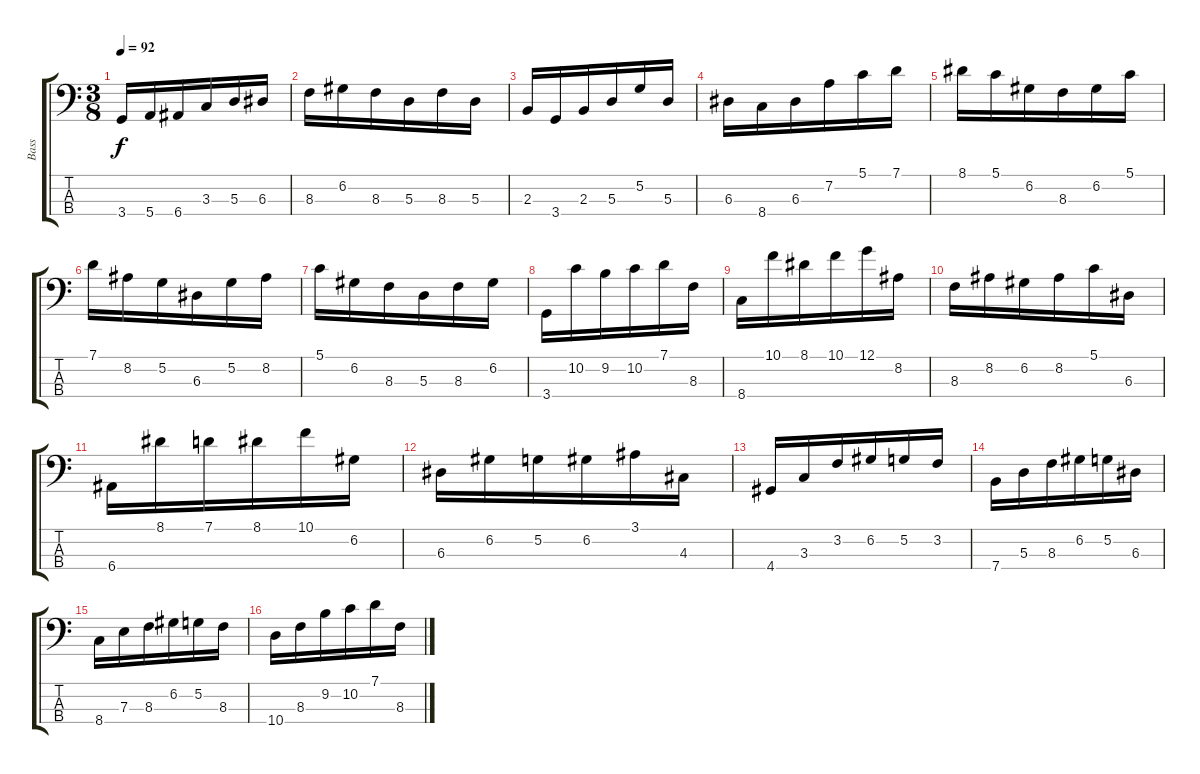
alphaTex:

\track ("Bass" "Bass") {instrument electricbassfinger}
\staff {score tabs}
\tuning (G2 D2 A1 E1) {hide}
\ts (3 8)
\tempo 92
\clef f4
\ks c
3.4.16{dy f} 5.4.16 6.4.16 3.3.16 5.3.16 6.3.16 |
8.3.16 6.2.16 8.3.16 5.3.16 8.3.16 5.3.16 |
2.3.16 3.4.16 2.3.16 5.3.16 5.2.16 5.3.16 |
6.3.16 8.4.16 6.3.16 7.2.16 5.1.16 7.1.16 |
8.1.16 5.1.16 6.2.16 8.3.16 6.2.16 5.1.16 |
7.1.16 8.2.16 5.2.16 6.3.16 5.2.16 8.2.16 |
5.1.16 6.2.16 8.3.16 5.3.16 8.3.16 6.2.16 |
3.4.16 10.2.16 9.2.16 10.2.16 7.1.16 8.3.16 |
8.4.16 10.1.16 8.1.16 10.1.16 12.1.16 8.2.16 |
8.3.16 8.2.16 6.2.16 8.2.16 5.1.16 6.3.16 |
6.4.16 8.1.16 7.1.16 8.1.16 10.1.16 6.2.16 |
6.3.16 6.2.16 5.2.16 6.2.16 3.1.16 4.3.16 |
4.4.16 3.3.16 3.2.16 6.2.16 5.2.16 3.2.16 |
7.4.16 5.3.16 8.3.16 6.2.16 5.2.16 6.3.16 |
8.4.16 7.3.16 8.3.16 6.2.16 5.2.16 8.3.16 |
10.4.16 8.3.16 9.2.16 10.2.16 7.1.16 8.3.16
